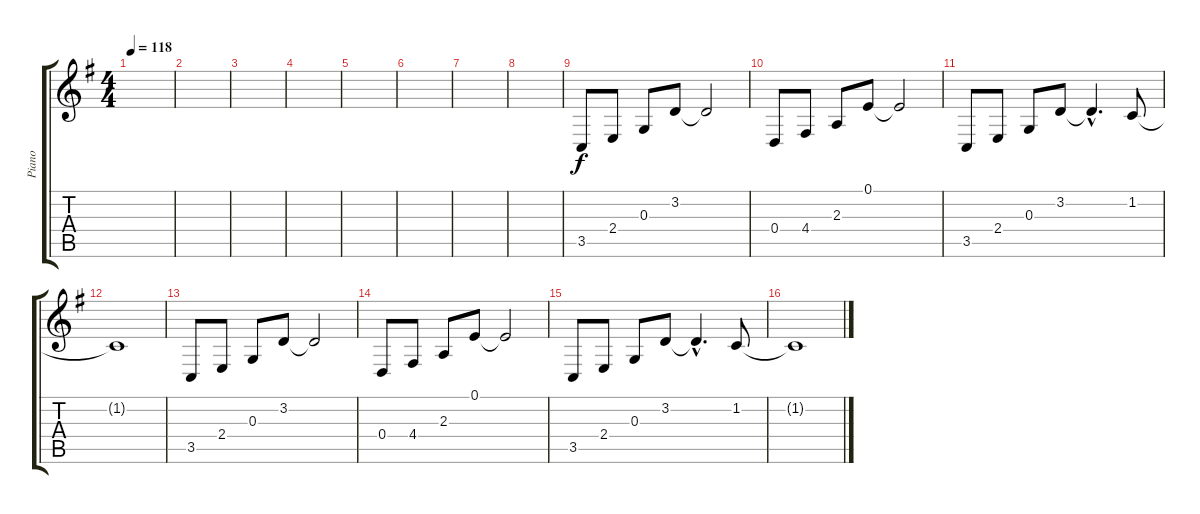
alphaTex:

\track ("Piano" "Piano") {instrument electricgrandpiano}
\staff {score tabs}
\tuning (E4 B3 G3 D3 A2 E2) {hide}
\ts (4 4)
\tempo 118
\clef g2
\ks g
|
|
|
|
|
|
|
|
3.5.8 2.4.8 0.3.8 3.2.8 3.2{t}.2 |
0.4.8 4.4.8 2.3.8 0.1.8 0.1{t}.2 |
3.5.8 2.4.8 0.3.8 3.2.8 3.2{hac t}.4{d} 1.2.8 |
1.2{t}.1 |
3.5.8 2.4.8 0.3.8 3.2.8 3.2{t}.2 |
0.4.8 4.4.8 2.3.8 0.1.8 0.1{t}.2 |
3.5.8 2.4.8 0.3.8 3.2.8 3.2{hac t}.4{d} 1.2.8 |
1.2{t}.1
